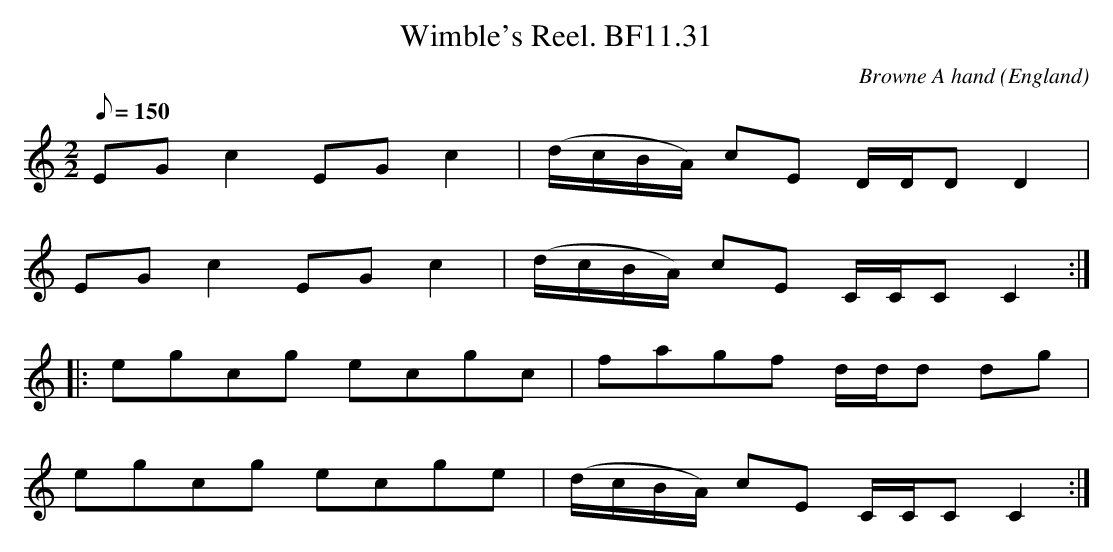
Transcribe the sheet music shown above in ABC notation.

X:1
T:Wimble's Reel. BF11.31
M:2/2
L:1/8
Q:150
C:Browne A hand
O:England
K:C major
EG c2 EG c2|(d/c/B/A/) cE D/D/D D2|!EG c2 EGc2|(d/c/B/A/) cE C/C/C C2:|!
|:egcg ecgc|fagf d/d/d dg|!egcg ecge|(d/c/B/A/) cE C/C/C C2:|]
